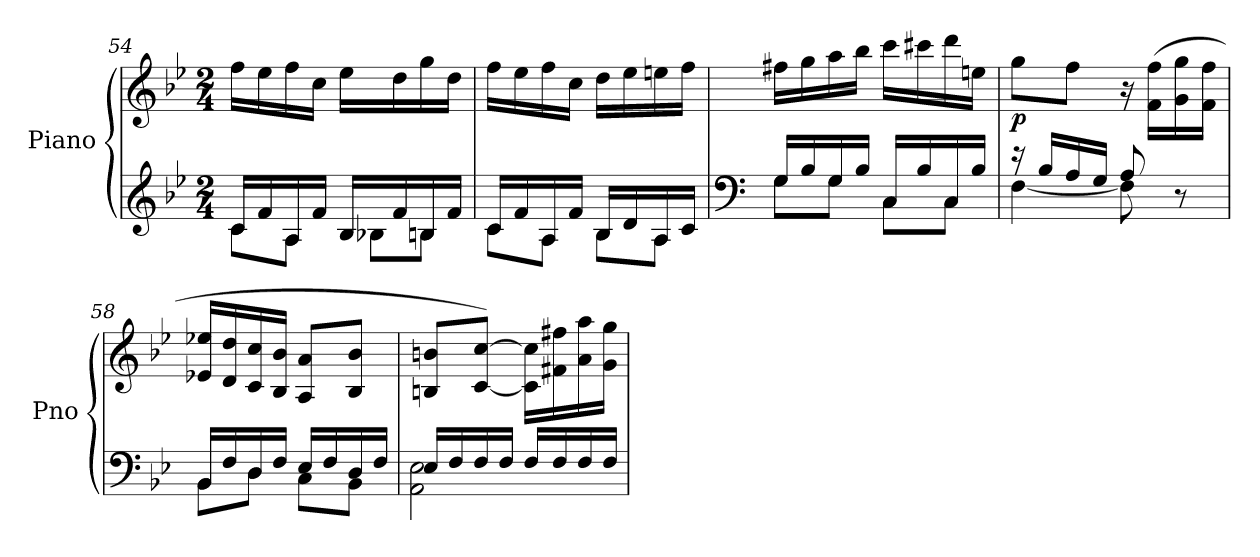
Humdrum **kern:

**kern	**kern	**dynam
*part1	*part1	*part1
*staff2	*staff1	*staff1/2
*I"Piano	*	*
*I'Pno	*	*
*clefG2	*clefG2	*
*k[b-e-]	*k[b-e-]	*
*B-:	*B-:	*
*M2/4	*M2/4	*
=54	=54	=54
*^	*	*
16c/LL	8c\L	16ff\LL	.
16f/	.	16ee-\	.
16A/	8A\J	16ff\	.
16f/JJ	.	16cc\JJ	.
16B-/LL	8B-X\L	16ee-\LL	.
16f/	.	16dd\	.
16Bn/	8B\J	16gg\	.
16f/JJ	.	16dd\JJ	.
=55	=55	=55	=55
16c/LL	8c\L	16ff\LL	.
16f/	.	16ee-\	.
16A/	8A\J	16ff\	.
16f/JJ	.	16cc\JJ	.
16B-/LL	8B-\L	16dd\LL	.
16d/	.	16ee-\	.
16A/	8A\J	16een\	.
16c/JJ	.	16ff\JJ	.
!!LO:PB:g=z
=56	=56	=56	=56
*clefF4	*	*	*
16G/LL	8G\L	16ff#X\LL	.
16B-/	.	16gg\	.
16G/	8G\J	16aa\	.
16B-/JJ	.	16bb-\JJ	.
16C/LL	8C\L	16ccc\LL	.
16B-/	.	16ccc#X\	.
16C/	8C\J	16ddd\	.
16B-/JJ	.	16een\JJ	.
=57	=57	=57	=57
!	!	!	!LO:DY:b
16re	[4F\	8gg\L	p
16B-/LL	.	.	.
16A/	.	8ff\J	.
16G/JJ	.	.	.
8A/	8F\]	16r	.
.	.	(>16f\ 16ff\LL	.
8r	8ryy	16g\ 16gg\	.
.	.	16f\ 16ff\JJ	.
=58	=58	=58	=58
16BB-/LL	8BB-\L	16e-X/ 16ee-X/LL	.
16F/	.	16d/ 16dd/	.
16D/	8D\J	16c/ 16cc/	.
16F/JJ	.	16B-/ 16b-/JJ	.
16E-/LL	8C\L	8A/ 8a/L	.
16F/	.	.	.
16D/	8BB-\J	8B-/ 8b-/J	.
16F/JJ	.	.	.
=59	=59	=59	=59
16E-/LL	2AA\ 2E-\	8Bn/ 8bn/L	.
16F/	.	.	.
16F/	.	[8c/ [8cc/J)	.
16F/JJ	.	.	.
16F/LL	.	16c\] 16cc\]LL	.
16F/	.	16f#X\ 16ff#X\	.
16F/	.	16a\ 16aa\	.
16F/JJ	.	16g\ 16gg\JJ	.
*v	*v	*	*
=	=	=
*-	*-	*-
